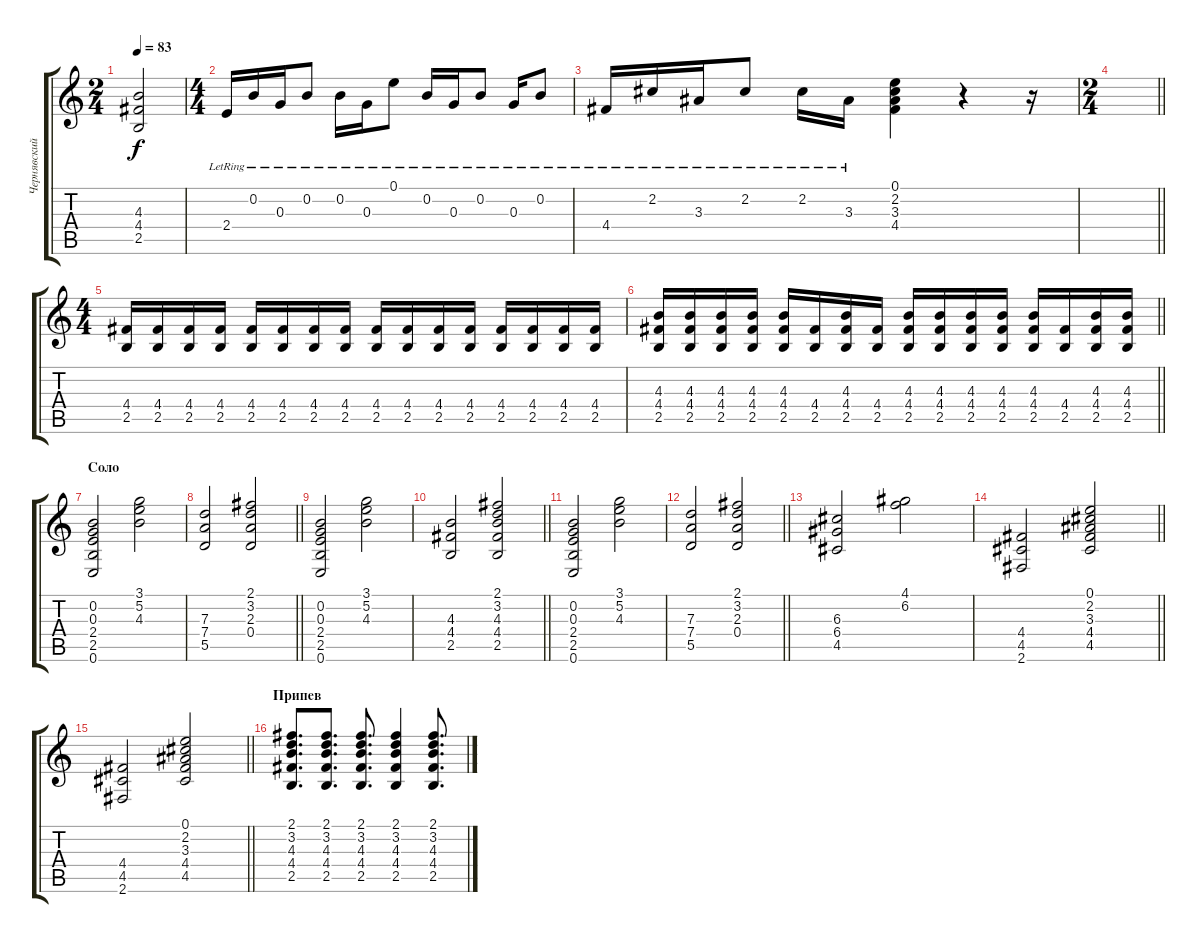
\track ("Чернявский" "Чернявский") {instrument distortionguitar}
\staff {score tabs}
\tuning (E4 B3 G3 D3 A2 E2) {hide}
\ts (2 4)
\tempo 83
\clef g2
\ks c
(4.3 4.4 2.5).2{dy f} |
\ts (4 4)
2.4{lr}.16 0.2{lr}.16 0.3{lr}.16 0.2{lr}.8 0.2{lr}.16 0.3{lr}.16 0.1{lr}.8 0.2{lr}.16 0.3{lr}.16 0.2{lr}.8 0.3{lr}.16 0.2{lr}.8 |
4.4{lr}.16 2.2{lr}.16 3.3{lr}.16 2.2{lr}.8 2.2{lr}.16 3.3{lr}.16 (0.1 2.2 3.3 4.4).4 r.4 r.16 |
\ts (2 4)
\barLineRight lightlight
|
\ts (4 4)
(4.4 2.5).16 (4.4 2.5).16 (4.4 2.5).16 (4.4 2.5).16 (4.4 2.5).16 (4.4 2.5).16 (4.4 2.5).16 (4.4 2.5).16 (4.4 2.5).16 (4.4 2.5).16 (4.4 2.5).16 (4.4 2.5).16 (4.4 2.5).16 (4.4 2.5).16 (4.4 2.5).16 (4.4 2.5).16 |
\barLineRight lightlight
(4.3 4.4 2.5).16 (4.3 4.4 2.5).16 (4.3 4.4 2.5).16 (4.3 4.4 2.5).16 (4.3 4.4 2.5).16 (4.4 2.5).16 (4.3 4.4 2.5).16 (4.4 2.5).16 (4.3 4.4 2.5).16 (4.3 4.4 2.5).16 (4.3 4.4 2.5).16 (4.3 4.4 2.5).16 (4.3 4.4 2.5).16 (4.4 2.5).16 (4.3 4.4 2.5).16 (4.3 4.4 2.5).16 |
\section ("" "Соло")
(0.2 0.3 2.4 2.5 0.6).2 (3.1 5.2 4.3).2 |
\barLineRight lightlight
(7.3 7.4 5.5).2 (2.1 3.2 2.3 0.4).2 |
(0.2 0.3 2.4 2.5 0.6).2 (3.1 5.2 4.3).2 |
\barLineRight lightlight
(4.3 4.4 2.5).2 (2.1 3.2 4.3 4.4 2.5).2 |
(0.2 0.3 2.4 2.5 0.6).2 (3.1 5.2 4.3).2 |
\barLineRight lightlight
(7.3 7.4 5.5).2 (2.1 3.2 2.3 0.4).2 |
(6.3 6.4 4.5).2 (4.1 6.2).2 |
\barLineRight lightlight
(4.4 4.5 2.6).2 (0.1 2.2 3.3 4.4 4.5).2 |
\barLineRight lightlight
(4.4 4.5 2.6).2 (0.1 2.2 3.3 4.4 4.5).2 |
\section ("" "Припев")
(2.1 3.2 4.3 4.4 2.5).8{d} (2.1 3.2 4.3 4.4 2.5).8{d} (2.1 3.2 4.3 4.4 2.5).8{d} (2.1 3.2 4.3 4.4 2.5).4 (2.1 3.2 4.3 4.4 2.5).8{d}
